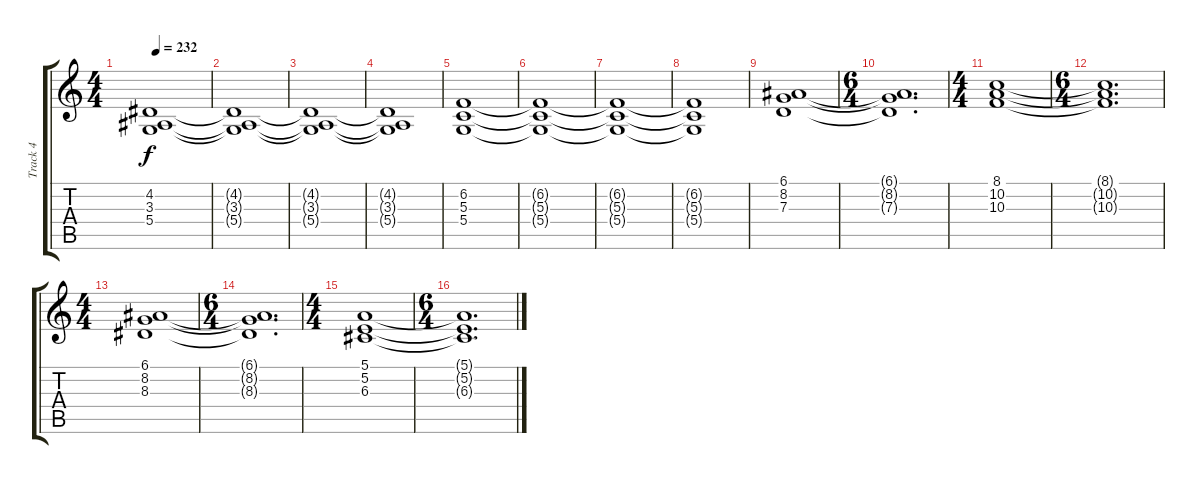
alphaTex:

\track ("Track 4" "Track 4") {instrument lead3calliope}
\staff {score tabs}
\tuning (E4 B3 G3 D3 A2 E2) {hide}
\ts (4 4)
\tempo 232
\clef g2
\ks c
(4.2 3.3 5.4).1{dy f} |
(4.2{t} 3.3{t} 5.4{t}).1 |
(4.2{t} 3.3{t} 5.4{t}).1 |
(4.2{t} 3.3{t} 5.4{t}).1 |
(6.2 5.3 5.4).1 |
(6.2{t} 5.3{t} 5.4{t}).1 |
(6.2{t} 5.3{t} 5.4{t}).1 |
(6.2{t} 5.3{t} 5.4{t}).1 |
(6.1 8.2 7.3).1 |
\ts (6 4)
(6.1{t} 8.2{t} 7.3{t}).1{d} |
\ts (4 4)
(8.1 10.2 10.3).1 |
\ts (6 4)
(8.1{t} 10.2{t} 10.3{t}).1{d} |
\ts (4 4)
(6.1 8.2 8.3).1 |
\ts (6 4)
(6.1{t} 8.2{t} 8.3{t}).1{d} |
\ts (4 4)
(5.1 5.2 6.3).1 |
\ts (6 4)
(5.1{t} 5.2{t} 6.3{t}).1{d}
